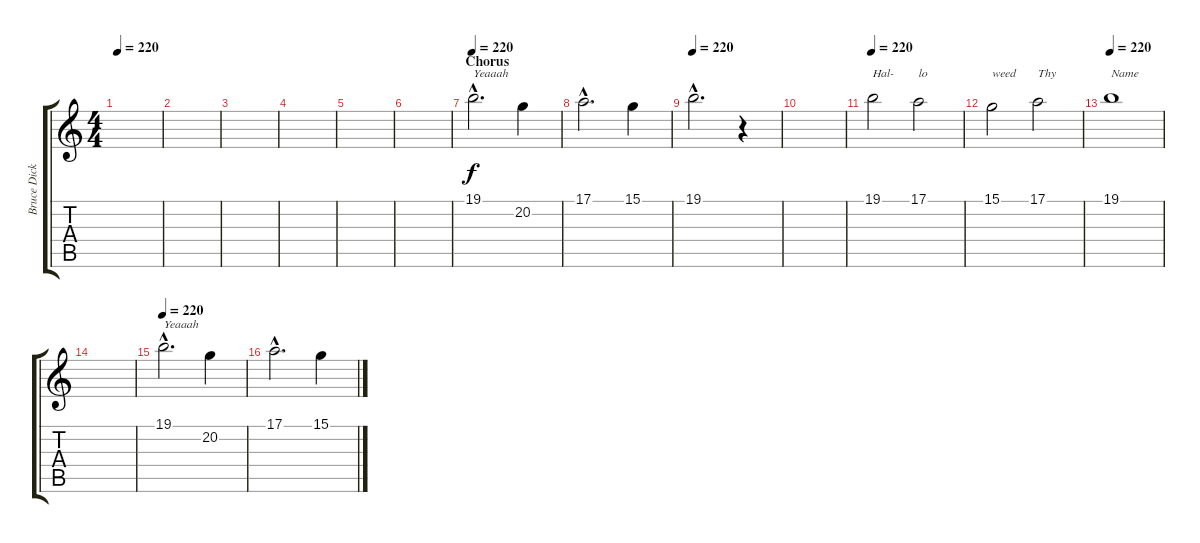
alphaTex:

\track ("Bruce Dickinson (Vocal)" "Bruce Dick") {instrument lead1square}
\staff {score tabs}
\tuning (E4 B3 G3 D3 A2 E2) {hide}
\ts (4 4)
\tempo 220
\clef g2
\ks c
|
|
|
|
|
|
\section ("" "Chorus")
\tempo 220
19.1{hac}.2{d txt "Yeaaah"} 20.2.4 |
17.1{hac}.2{d} 15.1.4 |
\tempo 220
19.1{hac}.2{d} r.4 |
|
\tempo 220
19.1.2{txt "Hal-"} 17.1.2{txt "lo"} |
15.1.2{txt "weed"} 17.1.2{txt "Thy"} |
\tempo 220
19.1.1{txt "Name"} |
|
\tempo 220
19.1{hac}.2{d txt "Yeaaah"} 20.2.4 |
17.1{hac}.2{d} 15.1.4
